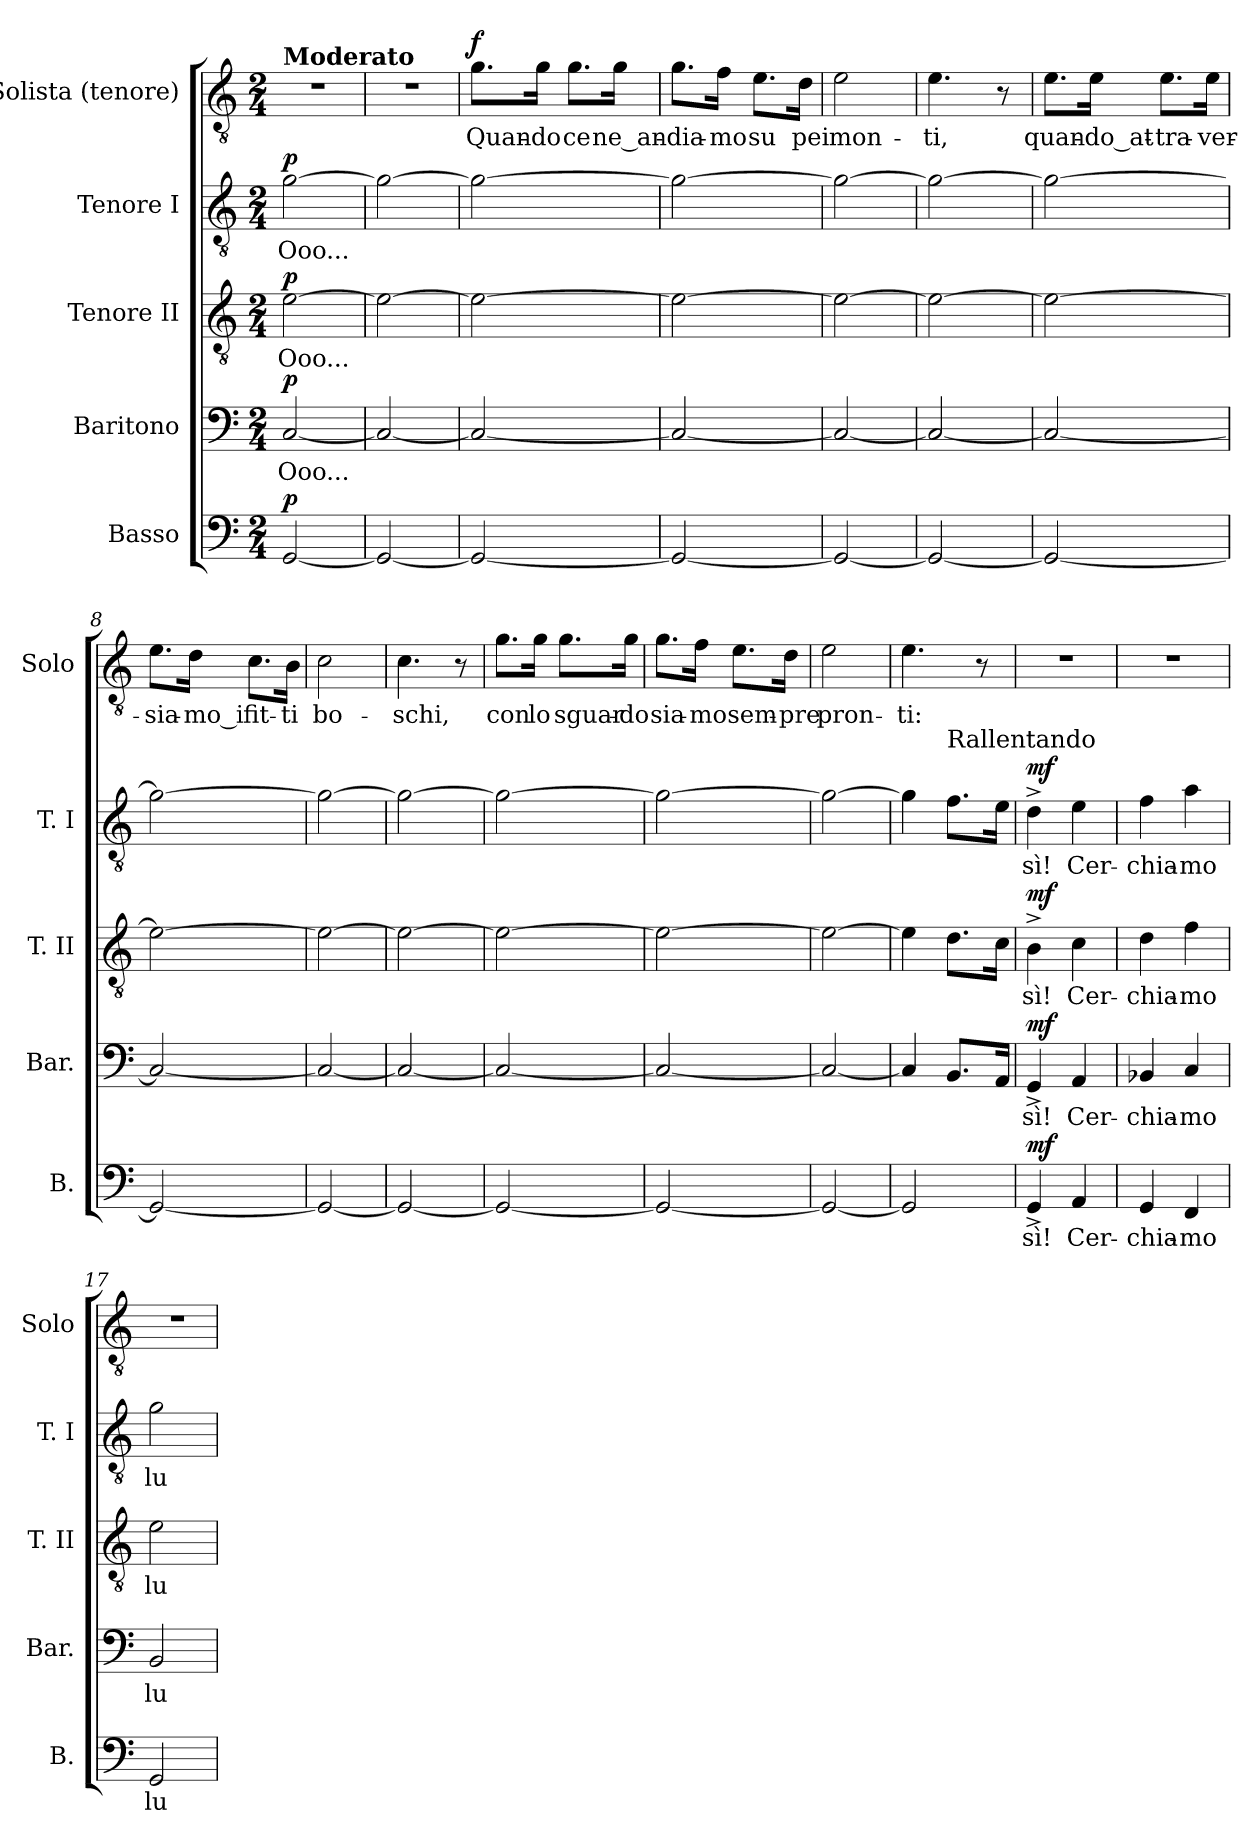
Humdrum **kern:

**kern	**text	**dynam	**kern	**text	**dynam	**kern	**text	**dynam	**kern	**text	**dynam	**kern	**text	**dynam
*part5	*part5	*part5	*part4	*part4	*part4	*part3	*part3	*part3	*part2	*part2	*part2	*part1	*part1	*part1
*staff5	*staff5	*staff5	*staff4	*staff4	*staff4	*staff3	*staff3	*staff3	*staff2	*staff2	*staff2	*staff1	*staff1	*staff1
*I"Basso	*	*	*I"Baritono	*	*	*I"Tenore II	*	*	*I"Tenore I	*	*	*I"Solista (tenore)	*	*
*I'B.	*	*	*I'Bar.	*	*	*I'T. II	*	*	*I'T. I	*	*	*I'Solo	*	*
*clefF4	*	*	*clefF4	*	*	*clefGv2	*	*	*clefGv2	*	*	*clefGv2	*	*
*k[]	*	*	*k[]	*	*	*k[]	*	*	*k[]	*	*	*k[]	*	*
*M2/4	*	*	*M2/4	*	*	*M2/4	*	*	*M2/4	*	*	*M2/4	*	*
*MM96	*	*	*MM96	*	*	*MM96	*	*	*MM96	*	*	*MM96	*	*
=1	=1	=1	=1	=1	=1	=1	=1	=1	=1	=1	=1	=1	=1	=1
!	!	!	!	!	!	!	!	!	!	!	!	!LO:TX:a:B:t=Moderato	!	!
!	!	!LO:DY:a	!	!LO:LY:b	!LO:DY:a	!	!LO:LY:b	!LO:DY:a	!	!LO:LY:b	!LO:DY:a	!	!	!
[2GG/	.	p	[2C/	Ooo...	p	[2e\	Ooo...	p	[2g\	Ooo...	p	2r	.	.
=2	=2	=2	=2	=2	=2	=2	=2	=2	=2	=2	=2	=2	=2	=2
2GG/_	.	.	2C/_	.	.	2e\_	.	.	2g\_	.	.	2r	.	.
=3	=3	=3	=3	=3	=3	=3	=3	=3	=3	=3	=3	=3	=3	=3
!	!	!	!	!	!	!	!	!	!	!	!	!	!LO:LY:b	!LO:DY:a
2GG/_	.	.	2C/_	.	.	2e\_	.	.	2g\_	.	.	8.g\L	Quan-	f
!	!	!	!	!	!	!	!	!	!	!	!	!	!LO:LY:b	!
.	.	.	.	.	.	.	.	.	.	.	.	16g\Jk	-do	.
!	!	!	!	!	!	!	!	!	!	!	!	!	!LO:LY:b	!
.	.	.	.	.	.	.	.	.	.	.	.	8.g\L	ce	.
!	!	!	!	!	!	!	!	!	!	!	!	!	!LO:LY:b	!
.	.	.	.	.	.	.	.	.	.	.	.	16g\Jk	ne_an-	.
=4	=4	=4	=4	=4	=4	=4	=4	=4	=4	=4	=4	=4	=4	=4
!	!	!	!	!	!	!	!	!	!	!	!	!	!LO:LY:b	!
2GG/_	.	.	2C/_	.	.	2e\_	.	.	2g\_	.	.	8.g\L	-dia-	.
!	!	!	!	!	!	!	!	!	!	!	!	!	!LO:LY:b	!
.	.	.	.	.	.	.	.	.	.	.	.	16f\Jk	-mo	.
!	!	!	!	!	!	!	!	!	!	!	!	!	!LO:LY:b	!
.	.	.	.	.	.	.	.	.	.	.	.	8.e\L	su	.
!	!	!	!	!	!	!	!	!	!	!	!	!	!LO:LY:b	!
.	.	.	.	.	.	.	.	.	.	.	.	16d\Jk	pei	.
=5	=5	=5	=5	=5	=5	=5	=5	=5	=5	=5	=5	=5	=5	=5
!	!	!	!	!	!	!	!	!	!	!	!	!	!LO:LY:b	!
2GG/_	.	.	2C/_	.	.	2e\_	.	.	2g\_	.	.	2e\	mon-	.
=6	=6	=6	=6	=6	=6	=6	=6	=6	=6	=6	=6	=6	=6	=6
!	!	!	!	!	!	!	!	!	!	!	!	!	!LO:LY:b	!
2GG/_	.	.	2C/_	.	.	2e\_	.	.	2g\_	.	.	4.e\	-ti,	.
.	.	.	.	.	.	.	.	.	.	.	.	8r	.	.
=7	=7	=7	=7	=7	=7	=7	=7	=7	=7	=7	=7	=7	=7	=7
!	!	!	!	!	!	!	!	!	!	!	!	!	!LO:LY:b	!
2GG/_	.	.	2C/_	.	.	2e\_	.	.	2g\_	.	.	8.e\L	quan-	.
!	!	!	!	!	!	!	!	!	!	!	!	!	!LO:LY:b	!
.	.	.	.	.	.	.	.	.	.	.	.	16e\Jk	-do_at-	.
!	!	!	!	!	!	!	!	!	!	!	!	!	!LO:LY:b	!
.	.	.	.	.	.	.	.	.	.	.	.	8.e\L	-tra-	.
!	!	!	!	!	!	!	!	!	!	!	!	!	!LO:LY:b	!
.	.	.	.	.	.	.	.	.	.	.	.	16e\Jk	-ver-	.
=8	=8	=8	=8	=8	=8	=8	=8	=8	=8	=8	=8	=8	=8	=8
!	!	!	!	!	!	!	!	!	!	!	!	!	!LO:LY:b	!
2GG/_	.	.	2C/_	.	.	2e\_	.	.	2g\_	.	.	8.e\L	-sia-	.
!	!	!	!	!	!	!	!	!	!	!	!	!	!LO:LY:b	!
.	.	.	.	.	.	.	.	.	.	.	.	16d\Jk	-mo_i	.
!	!	!	!	!	!	!	!	!	!	!	!	!	!LO:LY:b	!
.	.	.	.	.	.	.	.	.	.	.	.	8.c\L	fit-	.
!	!	!	!	!	!	!	!	!	!	!	!	!	!LO:LY:b	!
.	.	.	.	.	.	.	.	.	.	.	.	16B\Jk	-ti	.
=9	=9	=9	=9	=9	=9	=9	=9	=9	=9	=9	=9	=9	=9	=9
!	!	!	!	!	!	!	!	!	!	!	!	!	!LO:LY:b	!
2GG/_	.	.	2C/_	.	.	2e\_	.	.	2g\_	.	.	2c\	bo-	.
=10	=10	=10	=10	=10	=10	=10	=10	=10	=10	=10	=10	=10	=10	=10
!	!	!	!	!	!	!	!	!	!	!	!	!	!LO:LY:b	!
2GG/_	.	.	2C/_	.	.	2e\_	.	.	2g\_	.	.	4.c\	-schi,	.
.	.	.	.	.	.	.	.	.	.	.	.	8r	.	.
!!LO:PB:g=z
=11	=11	=11	=11	=11	=11	=11	=11	=11	=11	=11	=11	=11	=11	=11
!	!	!	!	!	!	!	!	!	!	!	!	!	!LO:LY:b	!
2GG/_	.	.	2C/_	.	.	2e\_	.	.	2g\_	.	.	8.g\L	con	.
!	!	!	!	!	!	!	!	!	!	!	!	!	!LO:LY:b	!
.	.	.	.	.	.	.	.	.	.	.	.	16g\Jk	lo	.
!	!	!	!	!	!	!	!	!	!	!	!	!	!LO:LY:b	!
.	.	.	.	.	.	.	.	.	.	.	.	8.g\L	sguar-	.
!	!	!	!	!	!	!	!	!	!	!	!	!	!LO:LY:b	!
.	.	.	.	.	.	.	.	.	.	.	.	16g\Jk	-do	.
=12	=12	=12	=12	=12	=12	=12	=12	=12	=12	=12	=12	=12	=12	=12
!	!	!	!	!	!	!	!	!	!	!	!	!	!LO:LY:b	!
2GG/_	.	.	2C/_	.	.	2e\_	.	.	2g\_	.	.	8.g\L	sia-	.
!	!	!	!	!	!	!	!	!	!	!	!	!	!LO:LY:b	!
.	.	.	.	.	.	.	.	.	.	.	.	16f\Jk	-mo	.
!	!	!	!	!	!	!	!	!	!	!	!	!	!LO:LY:b	!
.	.	.	.	.	.	.	.	.	.	.	.	8.e\L	sem-	.
!	!	!	!	!	!	!	!	!	!	!	!	!	!LO:LY:b	!
.	.	.	.	.	.	.	.	.	.	.	.	16d\Jk	-pre	.
=13	=13	=13	=13	=13	=13	=13	=13	=13	=13	=13	=13	=13	=13	=13
!	!	!	!	!	!	!	!	!	!	!	!	!	!LO:LY:b	!
2GG/_	.	.	2C/_	.	.	2e\_	.	.	2g\_	.	.	2e\	pron-	.
=14	=14	=14	=14	=14	=14	=14	=14	=14	=14	=14	=14	=14	=14	=14
!	!	!	!	!	!	!	!	!	!	!	!	!	!LO:LY:b	!
2GG/]	.	.	4C/]	.	.	4e\]	.	.	4g\]	.	.	4.e\	-ti:	.
!	!	!	!	!	!	!	!	!	!LO:TX:a:t=Rallentando	!	!	!	!	!
.	.	.	8.BB/L	.	.	8.d\L	.	.	8.f\L	.	.	.	.	.
.	.	.	.	.	.	.	.	.	.	.	.	8r	.	.
.	.	.	16AA/Jk	.	.	16c\Jk	.	.	16e\Jk	.	.	.	.	.
=15	=15	=15	=15	=15	=15	=15	=15	=15	=15	=15	=15	=15	=15	=15
!	!LO:LY:b	!LO:DY:a	!	!LO:LY:b	!LO:DY:a	!	!LO:LY:b	!LO:DY:a	!	!LO:LY:b	!LO:DY:a	!	!	!
4GG^/	sì!	mf	4GG^/	sì!	mf	4B^\	sì!	mf	4d^\	sì!	mf	2r	.	.
!	!LO:LY:b	!	!	!LO:LY:b	!	!	!LO:LY:b	!	!	!LO:LY:b	!	!	!	!
4AA/	Cer-	.	4AA/	Cer-	.	4c\	Cer-	.	4e\	Cer-	.	.	.	.
=16	=16	=16	=16	=16	=16	=16	=16	=16	=16	=16	=16	=16	=16	=16
!	!LO:LY:b	!	!	!LO:LY:b	!	!	!LO:LY:b	!	!	!LO:LY:b	!	!	!	!
4GG/	-chia-	.	4BB-X/	-chia-	.	4d\	-chia-	.	4f\	-chia-	.	2r	.	.
!	!LO:LY:b	!	!	!LO:LY:b	!	!	!LO:LY:b	!	!	!LO:LY:b	!	!	!	!
4FF/	-mo	.	4C/	-mo	.	4f\	-mo	.	4a\	-mo	.	.	.	.
=17	=17	=17	=17	=17	=17	=17	=17	=17	=17	=17	=17	=17	=17	=17
!	!LO:LY:b	!	!	!LO:LY:b	!	!	!LO:LY:b	!	!	!LO:LY:b	!	!	!	!
2GG/	lu-	.	2BB/	lu-	.	2e\	lu-	.	2g\	lu-	.	2r	.	.
=	=	=	=	=	=	=	=	=	=	=	=	=	=	=
*-	*-	*-	*-	*-	*-	*-	*-	*-	*-	*-	*-	*-	*-	*-
